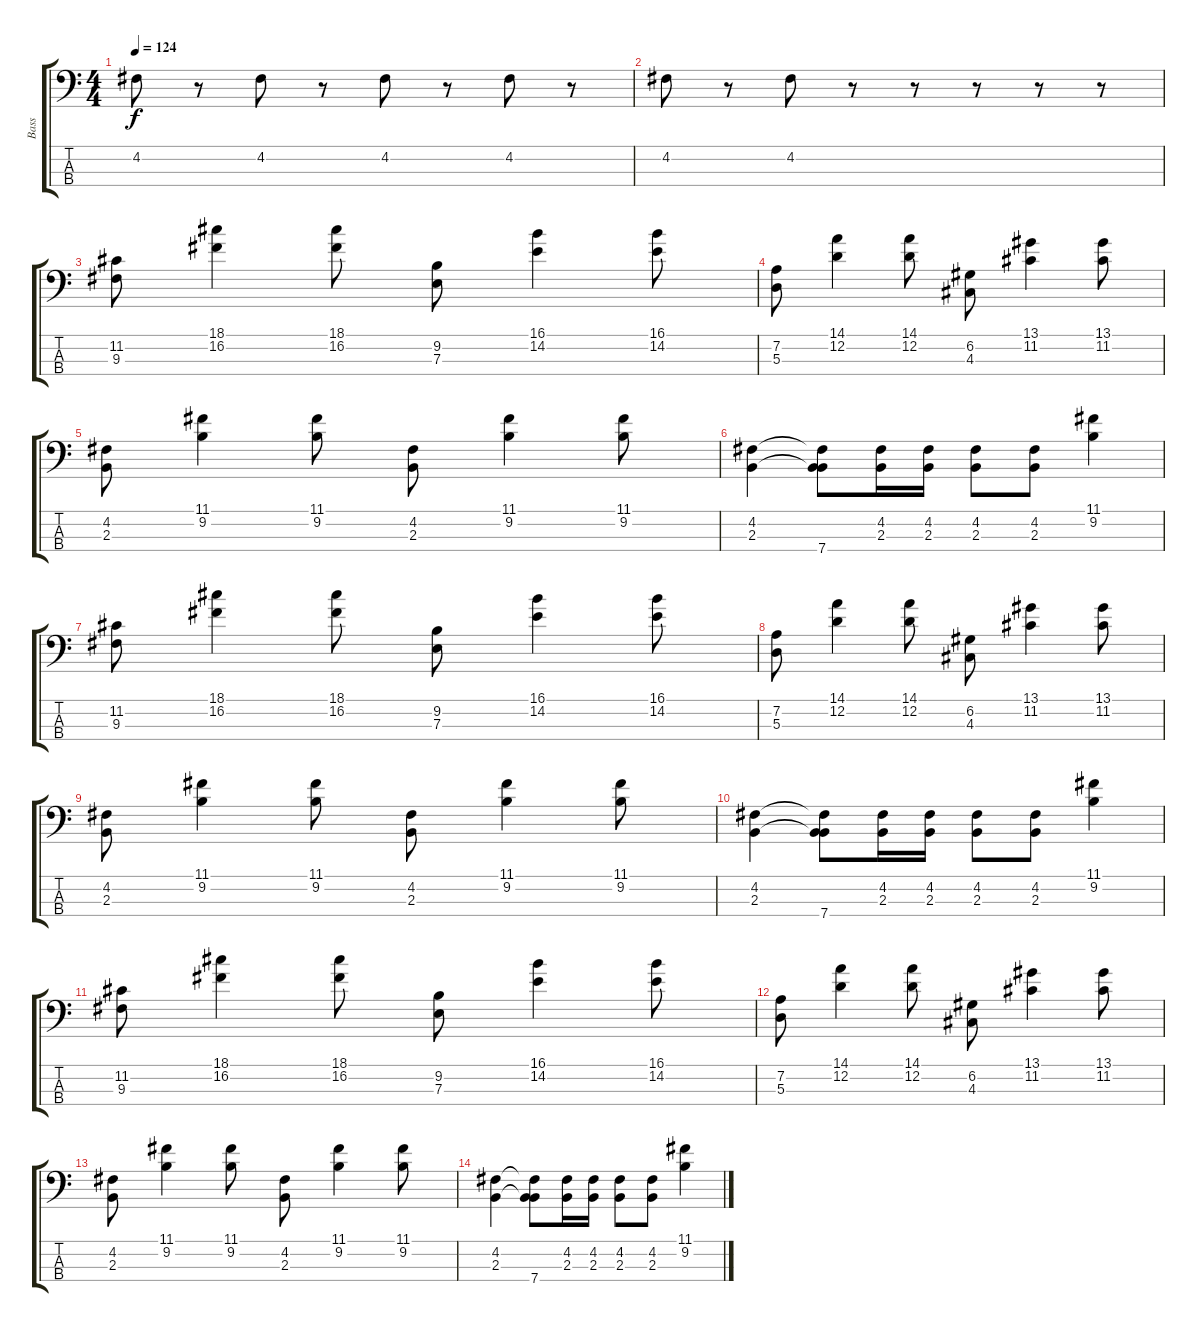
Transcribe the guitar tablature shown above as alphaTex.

\track ("Bass" "Bass") {instrument electricbassfinger}
\staff {score tabs}
\tuning (G2 D2 A1 E1) {hide}
\ts (4 4)
\tempo 124
\clef f4
\ks c
4.2.8{dy f} r.8 4.2.8 r.8 4.2.8 r.8 4.2.8 r.8 |
4.2.8 r.8 4.2.8 r.8 r.8 r.8 r.8 r.8 |
(11.2 9.3).8 (18.1 16.2).4 (18.1 16.2).8 (9.2 7.3).8 (16.1 14.2).4 (16.1 14.2).8 |
(7.2 5.3).8 (14.1 12.2).4 (14.1 12.2).8 (6.2 4.3).8 (13.1 11.2).4 (13.1 11.2).8 |
(4.2 2.3).8 (11.1 9.2).4 (11.1 9.2).8 (4.2 2.3).8 (11.1 9.2).4 (11.1 9.2).8 |
(4.2 2.3).4 (4.2{t} 2.3{t} 7.4).8 (4.2 2.3).16 (4.2 2.3).16 (4.2 2.3).8 (4.2 2.3).8 (11.1 9.2).4 |
(11.2 9.3).8 (18.1 16.2).4 (18.1 16.2).8 (9.2 7.3).8 (16.1 14.2).4 (16.1 14.2).8 |
(7.2 5.3).8 (14.1 12.2).4 (14.1 12.2).8 (6.2 4.3).8 (13.1 11.2).4 (13.1 11.2).8 |
(4.2 2.3).8 (11.1 9.2).4 (11.1 9.2).8 (4.2 2.3).8 (11.1 9.2).4 (11.1 9.2).8 |
(4.2 2.3).4 (4.2{t} 2.3{t} 7.4).8 (4.2 2.3).16 (4.2 2.3).16 (4.2 2.3).8 (4.2 2.3).8 (11.1 9.2).4 |
(11.2 9.3).8 (18.1 16.2).4 (18.1 16.2).8 (9.2 7.3).8 (16.1 14.2).4 (16.1 14.2).8 |
(7.2 5.3).8 (14.1 12.2).4 (14.1 12.2).8 (6.2 4.3).8 (13.1 11.2).4 (13.1 11.2).8 |
(4.2 2.3).8 (11.1 9.2).4 (11.1 9.2).8 (4.2 2.3).8 (11.1 9.2).4 (11.1 9.2).8 |
(4.2 2.3).4 (4.2{t} 2.3{t} 7.4).8 (4.2 2.3).16 (4.2 2.3).16 (4.2 2.3).8 (4.2 2.3).8 (11.1 9.2).4
